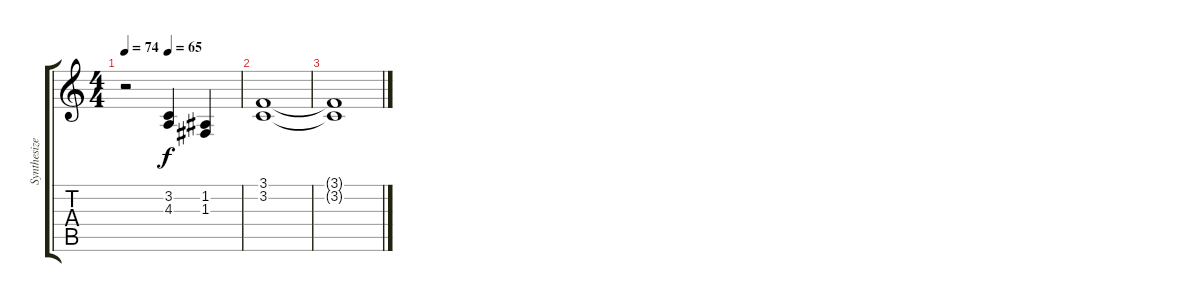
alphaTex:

\track ("Synthesizer" "Synthesize") {instrument stringensemble1}
\staff {score tabs}
\tuning (D4 A3 F3 C3 G2 C2) {hide}
\ts (4 4)
\tempo 74
\tempo (65 0.375)
\clef g2
\ks c
r.2{dy f} (3.2 4.3).4 (1.2 1.3).4 |
(3.1 3.2).1 |
(3.1{t} 3.2{t}).1
